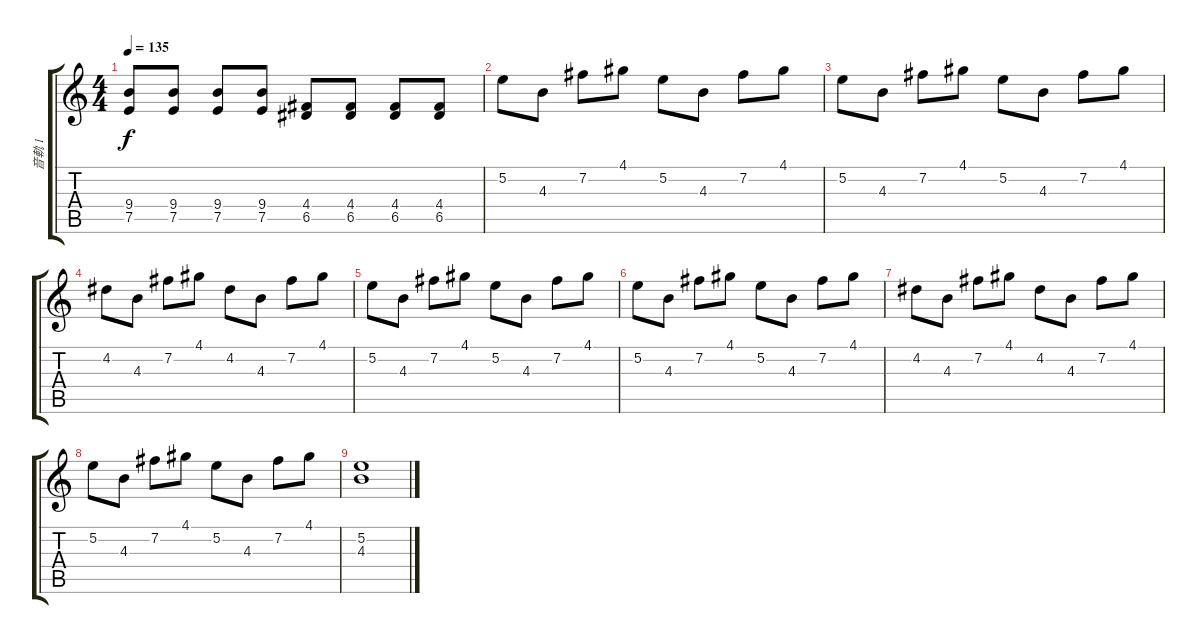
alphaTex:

\track ("音軌 1" "音軌 1") {instrument distortionguitar}
\staff {score tabs}
\tuning (E4 B3 G3 D3 A2 E2) {hide}
\ts (4 4)
\tempo 135
\clef g2
\ks c
(9.4 7.5).8{dy f} (9.4 7.5).8 (9.4 7.5).8 (9.4 7.5).8 (4.4 6.5).8 (4.4 6.5).8 (4.4 6.5).8 (4.4 6.5).8 |
5.2.8 4.3.8 7.2.8 4.1.8 5.2.8 4.3.8 7.2.8 4.1.8 |
5.2.8 4.3.8 7.2.8 4.1.8 5.2.8 4.3.8 7.2.8 4.1.8 |
4.2.8 4.3.8 7.2.8 4.1.8 4.2.8 4.3.8 7.2.8 4.1.8 |
5.2.8 4.3.8 7.2.8 4.1.8 5.2.8 4.3.8 7.2.8 4.1.8 |
5.2.8 4.3.8 7.2.8 4.1.8 5.2.8 4.3.8 7.2.8 4.1.8 |
4.2.8 4.3.8 7.2.8 4.1.8 4.2.8 4.3.8 7.2.8 4.1.8 |
5.2.8 4.3.8 7.2.8 4.1.8 5.2.8 4.3.8 7.2.8 4.1.8 |
(5.2 4.3).1
